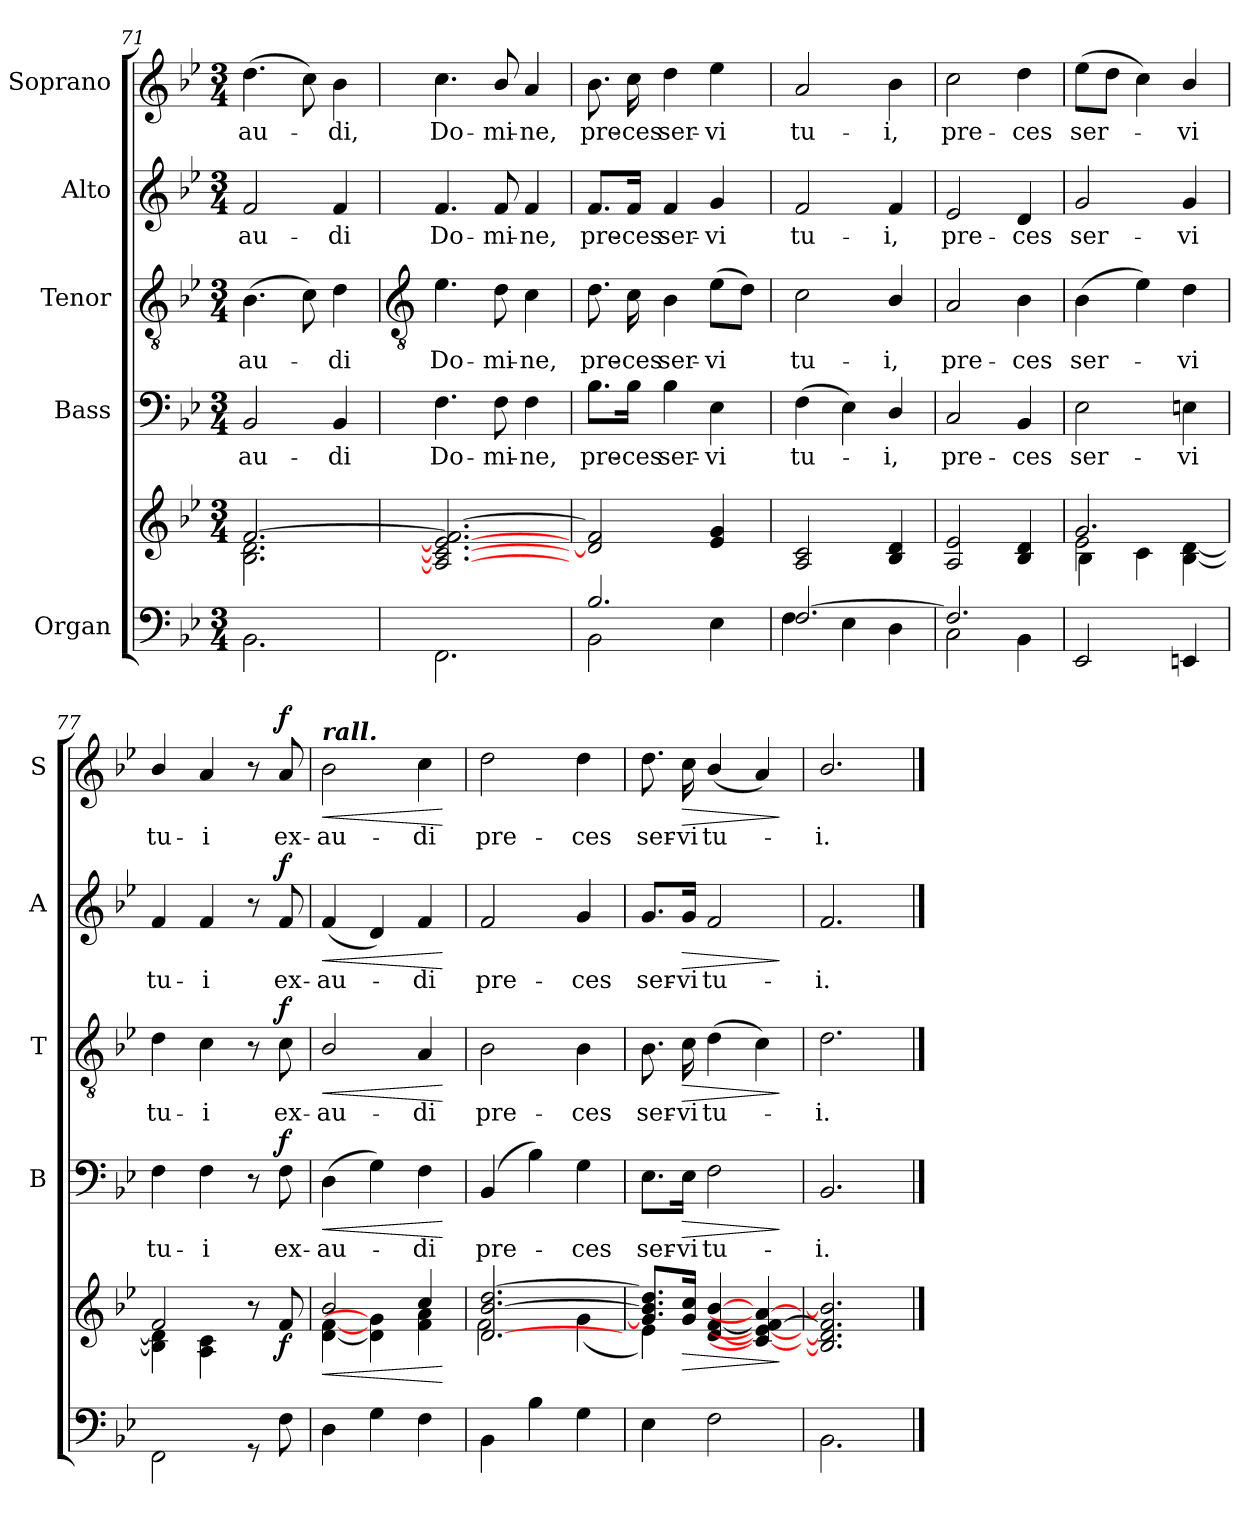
**kern	**kern	**dynam	**kern	**text	**dynam	**kern	**text	**dynam	**kern	**text	**dynam	**kern	**text	**dynam
*part5	*part5	*part5	*part4	*part4	*part4	*part3	*part3	*part3	*part2	*part2	*part2	*part1	*part1	*part1
*staff6	*staff5	*staff5/6	*staff4	*staff4	*staff4	*staff3	*staff3	*staff3	*staff2	*staff2	*staff2	*staff1	*staff1	*staff1
*I"Organ	*	*	*I"Bass	*	*	*I"Tenor	*	*	*I"Alto	*	*	*I"Soprano	*	*
*	*	*	*I'B	*	*	*I'T	*	*	*I'A	*	*	*I'S	*	*
*clefF4	*clefG2	*	*clefF4	*	*	*clefGv2	*	*	*clefG2	*	*	*clefG2	*	*
*k[b-e-]	*k[b-e-]	*	*k[b-e-]	*	*	*k[b-e-]	*	*	*k[b-e-]	*	*	*k[b-e-]	*	*
*B-:	*B-:	*	*B-:	*	*	*B-:	*	*	*B-:	*	*	*B-:	*	*
*M3/4	*M3/4	*	*M3/4	*	*	*M3/4	*	*	*M3/4	*	*	*M3/4	*	*
=71	=71	=71	=71	=71	=71	=71	=71	=71	=71	=71	=71	=71	=71	=71
!LO:N:vis=1	!	!	!	!LO:LY:b	!	!	!LO:LY:b	!	!	!LO:LY:b	!	!	!LO:LY:b	!
*^	*^	*	*	*	*	*	*	*	*	*	*	*	*	*
2.ryy	2.BB-	[2.f/	2.B-\ 2.d\	.	2BB-	-au-	.	(>4.B-	-au-	.	2f	-au-	.	(>4.dd	-au-	.
.	.	.	.	.	.	.	.	8c)	.	.	.	.	.	8cc)	.	.
!	!	!	!	!	!	!LO:LY:b	!	!	!LO:LY:b	!	!	!LO:LY:b	!	!	!LO:LY:b	!
.	.	.	.	.	4BB-	-di	.	4d	di	.	4f	-di	.	4b-	di,	.
!!LO:LB:g=z
=72	=72	=72	=72	=72	=72	=72	=72	=72	=72	=72	=72	=72	=72	=72	=72	=72
*	*	*	*	*	*	*	*	*clefGv2	*	*	*	*	*	*	*	*
!LO:N:vis=1	!	!	!	!	!	!LO:LY:b	!	!	!LO:LY:b	!	!	!LO:LY:b	!	!	!LO:LY:b	!
2.ryy	2.FF	2.A/_ 2.c/_ 2.e-/_ 2.f/_	2.ryy	.	4.F	Do-	.	4.e-	Do-	.	4.f	Do-	.	4.cc	Do-	.
!	!	!	!	!	!	!LO:LY:b	!	!	!LO:LY:b	!	!	!LO:LY:b	!	!	!LO:LY:b	!
.	.	.	.	.	8F	-mi-	.	8d	-mi-	.	8f	-mi-	.	8b-/	-mi-	.
!	!	!	!	!	!	!LO:LY:b	!	!	!LO:LY:b	!	!	!LO:LY:b	!	!	!LO:LY:b	!
.	.	.	.	.	4F	-ne,	.	4c	-ne,	.	4f	-ne,	.	4a	-ne,	.
=73	=73	=73	=73	=73	=73	=73	=73	=73	=73	=73	=73	=73	=73	=73	=73	=73
!	!	!	!	!	!	!LO:LY:b	!	!	!LO:LY:b	!	!	!LO:LY:b	!	!	!LO:LY:b	!
2.B-/	2BB-\	2d/] 2f/]	2.ryy	.	8.B-\L	pre-	.	8.d	pre-	.	8.f/L	pre-	.	8.b-	pre-	.
!	!	!	!	!	!	!LO:LY:b	!	!	!LO:LY:b	!	!	!LO:LY:b	!	!	!LO:LY:b	!
.	.	.	.	.	16B-\Jk	-ces	.	16c	-ces	.	16f/Jk	-ces	.	16cc	-ces	.
!	!	!	!	!	!	!LO:LY:b	!	!	!LO:LY:b	!	!	!LO:LY:b	!	!	!LO:LY:b	!
.	.	.	.	.	4B-	ser-	.	4B-	ser-	.	4f	ser-	.	4dd	ser-	.
!	!	!	!	!	!	!LO:LY:b	!	!	!LO:LY:b	!	!	!LO:LY:b	!	!	!LO:LY:b	!
.	4E-	4e-/ 4g/	.	.	4E-	-vi	.	(>8e-L	-vi	.	4g	-vi	.	4ee-	-vi	.
.	.	.	.	.	.	.	.	8dJ)	.	.	.	.	.	.	.	.
=74	=74	=74	=74	=74	=74	=74	=74	=74	=74	=74	=74	=74	=74	=74	=74	=74
!	!	!	!LO:N:vis=1	!	!	!LO:LY:b	!	!	!LO:LY:b	!	!	!LO:LY:b	!	!	!LO:LY:b	!
[2.F/	4F	2A/ 2c/	2.ryy	.	(>4F	tu-	.	2c	tu-	.	2f	tu-	.	2a	tu-	.
.	4E-	.	.	.	4E-)	.	.	.	.	.	.	.	.	.	.	.
!	!	!	!	!	!	!LO:LY:b	!	!	!LO:LY:b	!	!	!LO:LY:b	!	!	!LO:LY:b	!
.	4D	4B-/ 4d/	.	.	4D/	i,	.	4B-/	-i,	.	4f	-i,	.	4b-	-i,	.
=75	=75	=75	=75	=75	=75	=75	=75	=75	=75	=75	=75	=75	=75	=75	=75	=75
!	!	!	!LO:N:vis=1	!	!	!LO:LY:b	!	!	!LO:LY:b	!	!	!LO:LY:b	!	!	!LO:LY:b	!
2.F/]	2C\	2A/ 2e-/	2.ryy	.	2C	pre-	.	2A	pre-	.	2e-	pre-	.	2cc	pre-	.
!	!	!	!	!	!	!LO:LY:b	!	!	!LO:LY:b	!	!	!LO:LY:b	!	!	!LO:LY:b	!
.	4BB-\	4B-/ 4d/	.	.	4BB-	-ces	.	4B-	-ces	.	4d	-ces	.	4dd	-ces	.
=76	=76	=76	=76	=76	=76	=76	=76	=76	=76	=76	=76	=76	=76	=76	=76	=76
*	*	*	*^	*	*	*	*	*	*	*	*	*	*	*	*	*
!	!	!	!	!	!	!	!LO:LY:b	!	!	!LO:LY:b	!	!	!LO:LY:b	!	!	!LO:LY:b	!
2ryy	2EE-	2.g/	2e-\	4B-\	.	2E-	ser-	.	(>4B-	ser-	.	2g	ser-	.	(>8ee-L	ser-	.
.	.	.	.	.	.	.	.	.	.	.	.	.	.	.	8ddJ	.	.
.	.	.	.	4c\	.	.	.	.	4e-)	.	.	.	.	.	4cc)	.	.
!	!	!	!	!	!	!	!LO:LY:b	!	!	!LO:LY:b	!	!	!LO:LY:b	!	!	!LO:LY:b	!
4ryy	4EEn	.	[4B-\ [4d\	4ryy	.	4En	-vi	.	4d	vi	.	4g	-vi	.	4b-/	vi	.
=77	=77	=77	=77	=77	=77	=77	=77	=77	=77	=77	=77	=77	=77	=77	=77	=77	=77
!LO:N:vis=1	!	!	!	!	!	!	!LO:LY:b	!	!	!LO:LY:b	!	!	!LO:LY:b	!	!	!LO:LY:b	!
*	*	*	*v	*v	*	*	*	*	*	*	*	*	*	*	*	*	*
2.ryy	2FF	2f/	4B-\] 4d\]	.	4F	tu-	.	4d	tu-	.	4f	tu-	.	4b-/	tu-	.
!	!	!	!	!	!	!LO:LY:b	!	!	!LO:LY:b	!	!	!LO:LY:b	!	!	!LO:LY:b	!
.	.	.	4A\ 4c\	.	4F	-i	.	4c	-i	.	4f	-i	.	4a	-i	.
.	8r	8r	4ryy	.	8r	.	.	8r	.	.	8r	.	.	8r	.	.
!	!	!	!	!LO:DY:b	!	!LO:LY:b	!LO:DY:b	!	!LO:LY:b	!LO:DY:b	!	!LO:LY:b	!LO:DY:b	!	!LO:LY:b	!LO:DY:b
.	8F	8f/	.	f	8F	ex-	f	8c	ex-	f	8f	ex-	f	8a	ex-	f
=78	=78	=78	=78	=78	=78	=78	=78	=78	=78	=78	=78	=78	=78	=78	=78	=78
!	!	!	!	!	!	!	!	!	!	!	!	!	!	!LO:TX:a:Bi:t=rall.	!	!
!LO:N:vis=1	!	!	!	!LO:HP:b	!	!LO:LY:b	!LO:HP:b	!	!LO:LY:b	!LO:HP:b	!	!LO:LY:b	!LO:HP:b	!	!LO:LY:b	!LO:HP:b
2.ryy	4D	2b-/	[4d\ [4f\	<	(>4D	-au-	<	2B-/	-au-	<	(<4f	-au-	<	2b-	-au-	<
.	4G	.	4d\] 4g\]	.	4G)	.	.	.	.	.	4d)	.	.	.	.	.
!	!	!	!	!	!	!LO:LY:b	!	!	!LO:LY:b	!	!	!LO:LY:b	!	!	!LO:LY:b	!
.	4F	4cc/	4f\ 4a\	.	4F	di	.	4A	-di	.	4f	di	.	4cc	-di	.
*v	*v	*	*	*	*	*	*	*	*	*	*	*	*	*	*	*
*	*v	*v	*	*	*	*	*	*	*	*	*	*	*	*	*
.	.	[	.	.	[	.	.	[	.	.	[	.	.	[
=79	=79	=79	=79	=79	=79	=79	=79	=79	=79	=79	=79	=79	=79	=79
!LO:N:vis=1	!	!	!	!LO:LY:b	!	!	!LO:LY:b	!	!	!LO:LY:b	!	!	!LO:LY:b	!
*^	*^	*	*	*	*	*	*	*	*	*	*	*	*	*
2.ryy	4BB-	[2.d/ [2.b-/ [2.dd/	2f\	.	(4BB-	pre-	.	2B-	pre-	.	2f	pre-	.	2dd	pre-	.
.	4B-	.	.	.	4B-)	.	.	.	.	.	.	.	.	.	.	.
!	!	!	!	!	!	!LO:LY:b	!	!	!LO:LY:b	!	!	!LO:LY:b	!	!	!LO:LY:b	!
.	4G	.	(<4g\	.	4G	ces	.	4B-	-ces	.	4g	-ces	.	4dd	-ces	.
=80	=80	=80	=80	=80	=80	=80	=80	=80	=80	=80	=80	=80	=80	=80	=80	=80
!LO:N:vis=1	!	!	!	!	!	!LO:LY:b	!	!	!LO:LY:b	!	!	!LO:LY:b	!	!	!LO:LY:b	!
2.ryy	4E-	8.g/] 8.b-/] 8.dd/]L	4e-\)	.	8.E-\L	ser-	.	8.B-	ser-	.	8.g/L	ser-	.	8.dd	ser-	.
!	!	!	!	!LO:HP:b	!	!LO:LY:b	!LO:HP:b	!	!LO:LY:b	!LO:HP:b	!	!LO:LY:b	!LO:HP:b	!	!LO:LY:b	!LO:HP:b
.	.	16g/ 16cc/J	.	>	16E-\Jk	-vi	>	16c	-vi	>	16g/Jk	-vi	>	16cc	-vi	>
!	!	!	!	!	!	!LO:LY:b	!	!	!LO:LY:b	!	!	!LO:LY:b	!	!	!LO:LY:b	!
.	2F	[4d/ [4f/ [4b-/	2ryy	.	2F	tu-	.	(>4d	tu-	.	2f	tu-	.	(<4b-/	tu-	.
.	.	4c/_ 4e-/_ 4f/_ 4a/_	.	.	.	.	.	4c)	.	.	.	.	.	4a)	.	.
*v	*v	*	*	*	*	*	*	*	*	*	*	*	*	*	*	*
*	*v	*v	*	*	*	*	*	*	*	*	*	*	*	*	*
.	.	]	.	.	]	.	.	]	.	.	]	.	.	]
=81	=81	=81	=81	=81	=81	=81	=81	=81	=81	=81	=81	=81	=81	=81
*	*^	*	*	*	*	*	*	*	*	*	*	*	*	*
!LO:N:vis=1	!	!LO:N:vis=1	!	!	!LO:LY:b	!	!	!LO:LY:b	!	!	!LO:LY:b	!	!	!LO:LY:b	!
*^	*	*	*	*	*	*	*	*	*	*	*	*	*	*	*
2.ryy	2.BB-	2.B-/] 2.d/] 2.f/] 2.b-/]	2.ryy	.	2.BB-	-i.	.	2.d	i.	.	2.f	-i.	.	2.b-/	i.	.
*v	*v	*	*	*	*	*	*	*	*	*	*	*	*	*	*	*
*	*v	*v	*	*	*	*	*	*	*	*	*	*	*	*	*
==	==	==	==	==	==	==	==	==	==	==	==	==	==	==
*-	*-	*-	*-	*-	*-	*-	*-	*-	*-	*-	*-	*-	*-	*-
